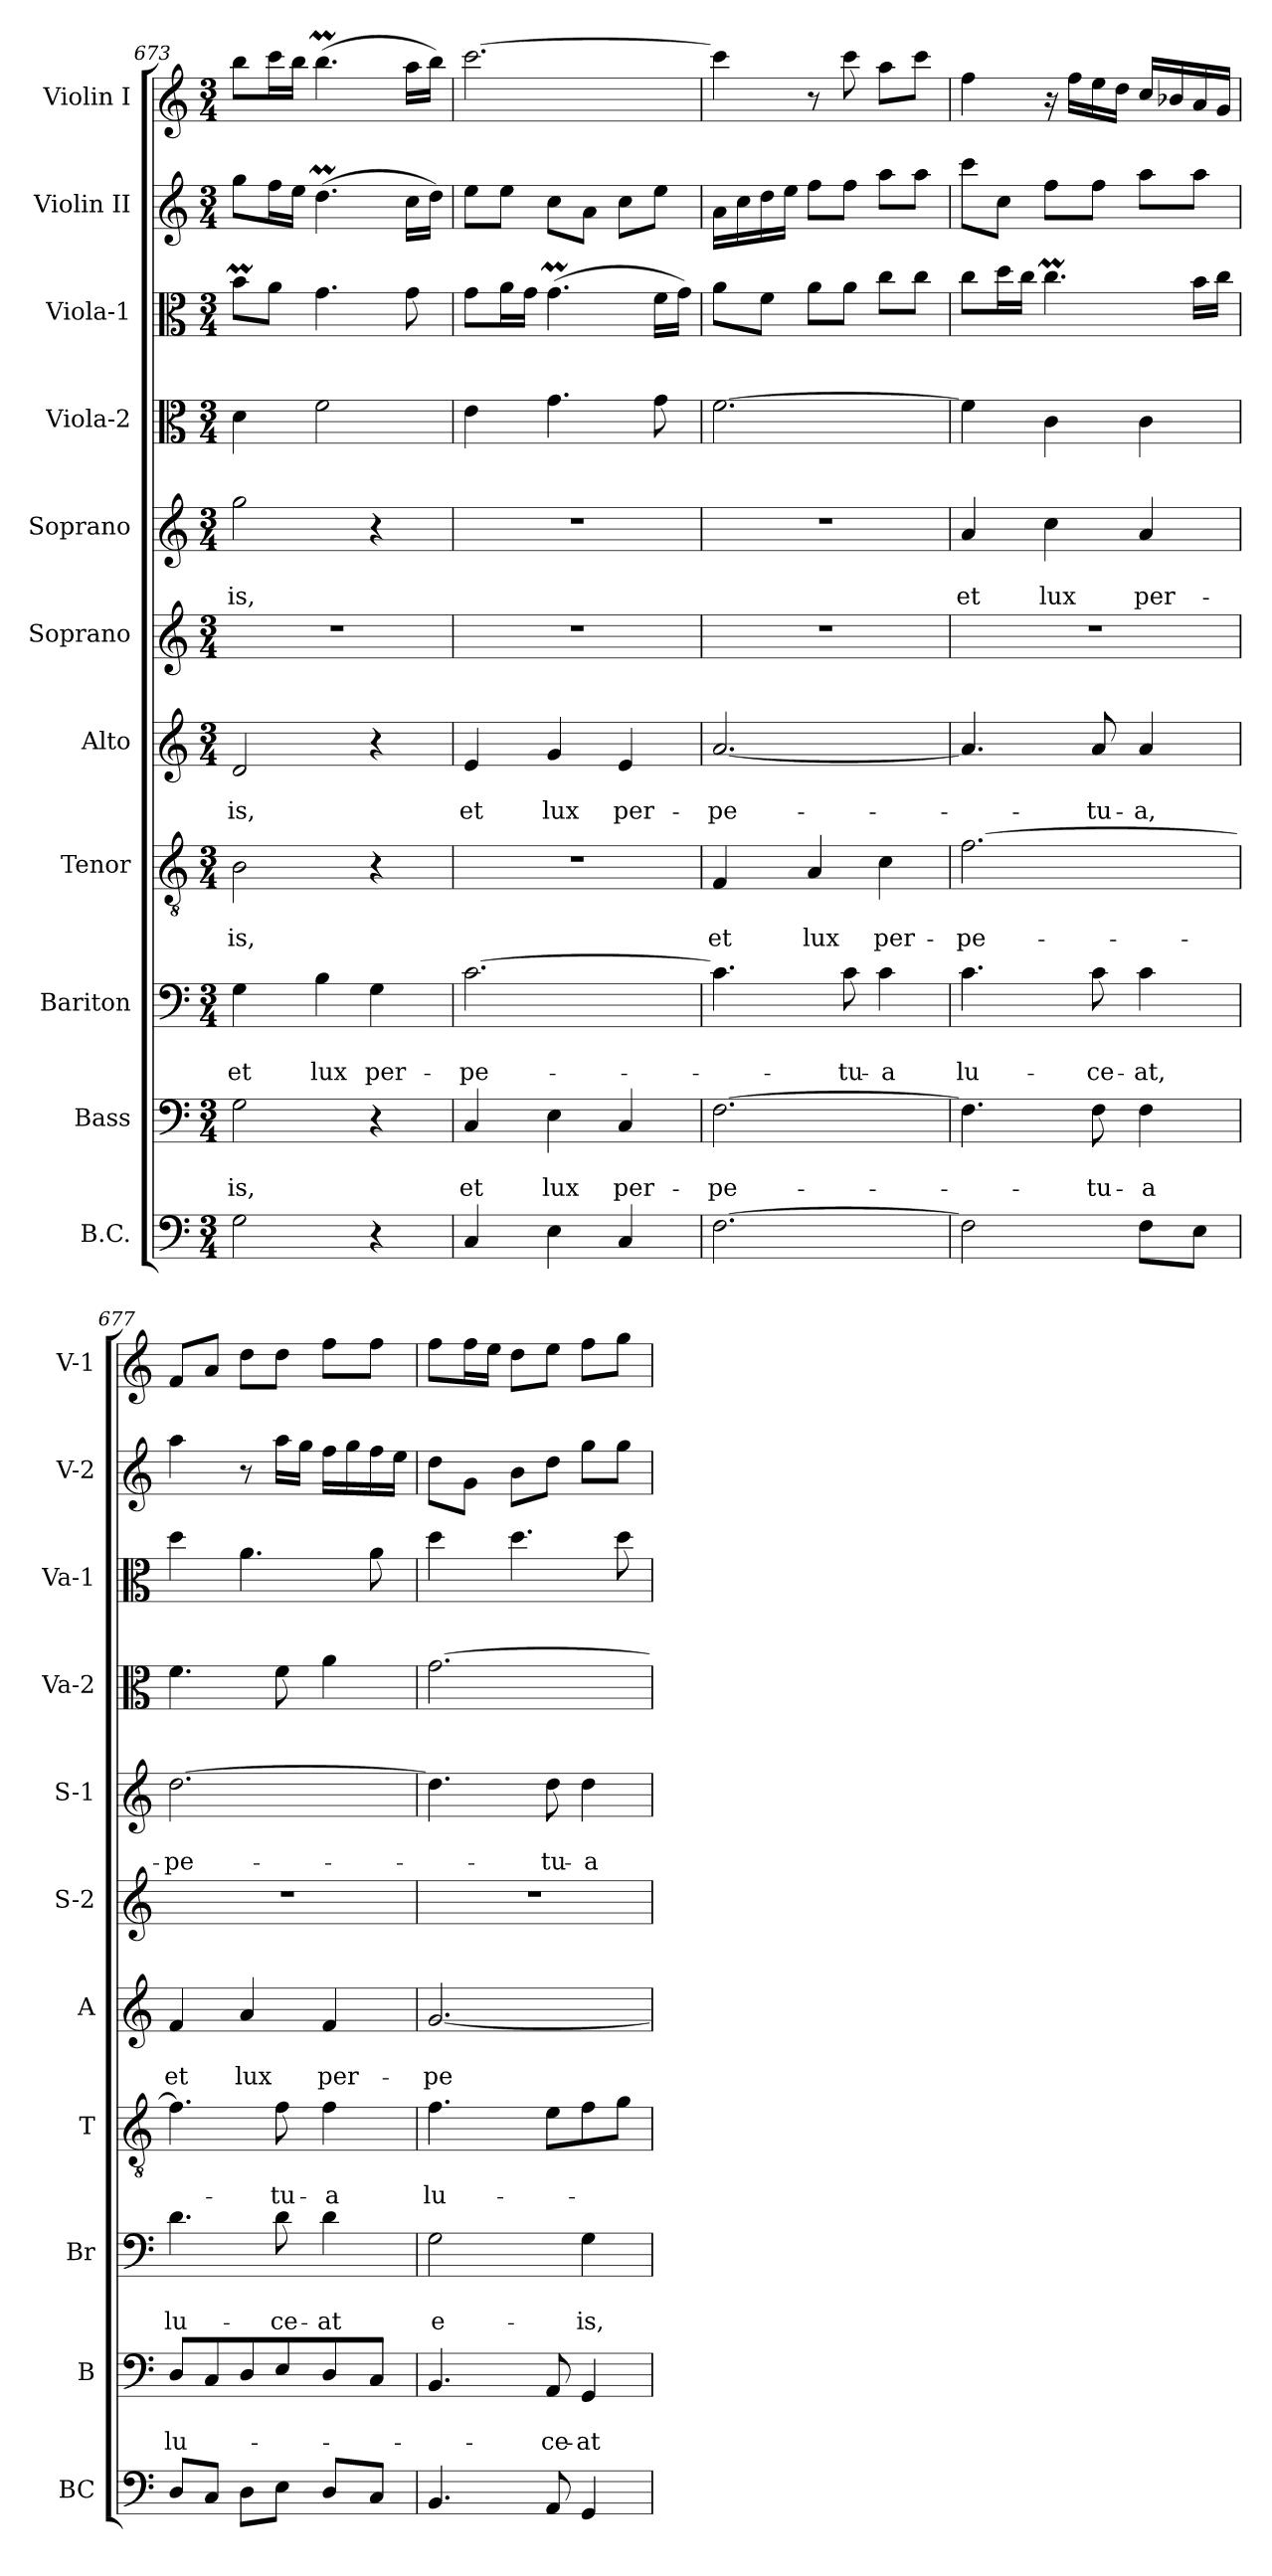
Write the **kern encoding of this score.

**kern	**kern	**text	**text	**kern	**text	**text	**kern	**text	**text	**kern	**text	**text	**kern	**kern	**text	**text	**kern	**kern	**kern	**kern
*part11	*part10	*part10	*part10	*part9	*part9	*part9	*part8	*part8	*part8	*part7	*part7	*part7	*part6	*part5	*part5	*part5	*part4	*part3	*part2	*part1
*staff11	*staff10	*staff10	*staff10	*staff9	*staff9	*staff9	*staff8	*staff8	*staff8	*staff7	*staff7	*staff7	*staff6	*staff5	*staff5	*staff5	*staff4	*staff3	*staff2	*staff1
*I"B.C.	*I"Bass	*	*	*I"Bariton	*	*	*I"Tenor	*	*	*I"Alto	*	*	*I"Soprano	*I"Soprano	*	*	*I"Viola-2	*I"Viola-1	*I"Violin II	*I"Violin I
*I'BC	*I'B	*	*	*I'Br	*	*	*I'T	*	*	*I'A	*	*	*I'S-2	*I'S-1	*	*	*I'Va-2	*I'Va-1	*I'V-2	*I'V-1
*clefF4	*clefF4	*	*	*clefF4	*	*	*clefGv2	*	*	*clefG2	*	*	*clefG2	*clefG2	*	*	*clefC3	*clefC3	*clefG2	*clefG2
*k[]	*k[]	*	*	*k[]	*	*	*k[]	*	*	*k[]	*	*	*k[]	*k[]	*	*	*k[]	*k[]	*k[]	*k[]
*C:	*C:	*	*	*C:	*	*	*C:	*	*	*C:	*	*	*C:	*C:	*	*	*C:	*C:	*C:	*C:
*M3/4	*M3/4	*	*	*M3/4	*	*	*M3/4	*	*	*M3/4	*	*	*M3/4	*M3/4	*	*	*M3/4	*M3/4	*M3/4	*M3/4
=673	=673	=673	=673	=673	=673	=673	=673	=673	=673	=673	=673	=673	=673	=673	=673	=673	=673	=673	=673	=673
!	!	!	!LO:LY:b	!	!	!LO:LY:b	!	!	!LO:LY:b	!	!	!LO:LY:b	!	!	!	!LO:LY:b	!	!	!	!
2G\	2G\	.	-is,	4G\	.	et	2B\	.	-is,	2d/	.	-is,	2.r	2gg\	.	-is,	4d\	8bm\L	8gg\L	8bb\L
.	.	.	.	.	.	.	.	.	.	.	.	.	.	.	.	.	.	8a\J	16ff\L	16ccc\L
.	.	.	.	.	.	.	.	.	.	.	.	.	.	.	.	.	.	.	16ee\JJ	16bb\JJ
!	!	!	!	!	!	!LO:LY:b	!	!	!	!	!	!	!	!	!	!	!	!	!	!
.	.	.	.	4B\	.	lux	.	.	.	.	.	.	.	.	.	.	2f\	4.g\	(>4.ddM\	(>4.bbm\
!	!	!	!	!	!	!LO:LY:b	!	!	!	!	!	!	!	!	!	!	!	!	!	!
4r	4r	.	.	4G\	.	per-	4r	.	.	4r	.	.	.	4r	.	.	.	.	.	.
.	.	.	.	.	.	.	.	.	.	.	.	.	.	.	.	.	.	8g\	16cc\LL	16aa\LL
.	.	.	.	.	.	.	.	.	.	.	.	.	.	.	.	.	.	.	16dd\JJ)	16bb\JJ)
=674	=674	=674	=674	=674	=674	=674	=674	=674	=674	=674	=674	=674	=674	=674	=674	=674	=674	=674	=674	=674
!	!	!	!LO:LY:b	!	!	!LO:LY:b	!	!	!	!	!	!LO:LY:b	!	!	!	!	!	!	!	!
4C/	4C/	.	et	[2.c\	.	-pe-	2.r	.	.	4e/	.	et	2.r	2.r	.	.	4e\	8g\L	8ee\L	[2.ccc\
.	.	.	.	.	.	.	.	.	.	.	.	.	.	.	.	.	.	16a\L	8ee\J	.
.	.	.	.	.	.	.	.	.	.	.	.	.	.	.	.	.	.	16g\JJ	.	.
!	!	!	!LO:LY:b	!	!	!	!	!	!	!	!	!LO:LY:b	!	!	!	!	!	!	!	!
4E\	4E\	.	lux	.	.	.	.	.	.	4g/	.	lux	.	.	.	.	4.g\	(>4.gM\	8cc\L	.
.	.	.	.	.	.	.	.	.	.	.	.	.	.	.	.	.	.	.	8a\J	.
!	!	!	!LO:LY:b	!	!	!	!	!	!	!	!	!LO:LY:b	!	!	!	!	!	!	!	!
4C/	4C/	.	per-	.	.	.	.	.	.	4e/	.	per-	.	.	.	.	.	.	8cc\L	.
.	.	.	.	.	.	.	.	.	.	.	.	.	.	.	.	.	8g\	16f\LL	8ee\J	.
.	.	.	.	.	.	.	.	.	.	.	.	.	.	.	.	.	.	16g\JJ)	.	.
=675	=675	=675	=675	=675	=675	=675	=675	=675	=675	=675	=675	=675	=675	=675	=675	=675	=675	=675	=675	=675
!	!	!	!LO:LY:b	!	!	!	!	!	!LO:LY:b	!	!	!LO:LY:b	!	!	!	!	!	!	!	!
[2.F\	[2.F\	.	-pe-	4.c\]	.	.	4F/	.	et	[2.a/	.	-pe-	2.r	2.r	.	.	[2.f\	8a\L	16a\LL	4ccc\]
.	.	.	.	.	.	.	.	.	.	.	.	.	.	.	.	.	.	.	16cc\	.
.	.	.	.	.	.	.	.	.	.	.	.	.	.	.	.	.	.	8f\J	16dd\	.
.	.	.	.	.	.	.	.	.	.	.	.	.	.	.	.	.	.	.	16ee\JJ	.
!	!	!	!	!	!	!	!	!	!LO:LY:b	!	!	!	!	!	!	!	!	!	!	!
.	.	.	.	.	.	.	4A/	.	lux	.	.	.	.	.	.	.	.	8a\L	8ff\L	8r
!	!	!	!	!	!	!LO:LY:b	!	!	!	!	!	!	!	!	!	!	!	!	!	!
.	.	.	.	8c\	.	-tu-	.	.	.	.	.	.	.	.	.	.	.	8a\J	8ff\J	8ccc\
!	!	!	!	!	!	!LO:LY:b	!	!	!LO:LY:b	!	!	!	!	!	!	!	!	!	!	!
.	.	.	.	4c\	.	-a	4c\	.	per-	.	.	.	.	.	.	.	.	8cc\L	8aa\L	8aa\L
.	.	.	.	.	.	.	.	.	.	.	.	.	.	.	.	.	.	8cc\J	8aa\J	8ccc\J
=676	=676	=676	=676	=676	=676	=676	=676	=676	=676	=676	=676	=676	=676	=676	=676	=676	=676	=676	=676	=676
!	!	!	!	!	!	!LO:LY:b	!	!	!LO:LY:b	!	!	!	!	!	!	!LO:LY:b	!	!	!	!
2F\]	4.F\]	.	.	4.c\	.	lu-	[2.f\	.	-pe-	4.a/]	.	.	2.r	4a/	.	et	4f\]	8cc\L	8ccc\L	4ff\
.	.	.	.	.	.	.	.	.	.	.	.	.	.	.	.	.	.	16dd\L	8cc\J	.
.	.	.	.	.	.	.	.	.	.	.	.	.	.	.	.	.	.	16cc\JJ	.	.
!	!	!	!	!	!	!	!	!	!	!	!	!	!	!	!	!LO:LY:b	!	!	!	!
.	.	.	.	.	.	.	.	.	.	.	.	.	.	4cc\	.	lux	4c\	4.ccM\	8ff\L	16r
.	.	.	.	.	.	.	.	.	.	.	.	.	.	.	.	.	.	.	.	16ff\LL
!	!	!	!LO:LY:b	!	!	!LO:LY:b	!	!	!	!	!	!LO:LY:b	!	!	!	!	!	!	!	!
.	8F\	.	-tu-	8c\	.	-ce-	.	.	.	8a/	.	-tu-	.	.	.	.	.	.	8ff\J	16ee\
.	.	.	.	.	.	.	.	.	.	.	.	.	.	.	.	.	.	.	.	16dd\JJ
!	!	!	!LO:LY:b	!	!	!LO:LY:b	!	!	!	!	!	!LO:LY:b	!	!	!	!LO:LY:b	!	!	!	!
8F\L	4F\	.	-a	4c\	.	-at,	.	.	.	4a/	.	-a,	.	4a/	.	per-	4c\	.	8aa\L	16cc/LL
.	.	.	.	.	.	.	.	.	.	.	.	.	.	.	.	.	.	.	.	16b-X/
8E\J	.	.	.	.	.	.	.	.	.	.	.	.	.	.	.	.	.	16b\LL	8aa\J	16a/
.	.	.	.	.	.	.	.	.	.	.	.	.	.	.	.	.	.	16cc\JJ	.	16g/JJ
!!LO:PB:g=z
=677	=677	=677	=677	=677	=677	=677	=677	=677	=677	=677	=677	=677	=677	=677	=677	=677	=677	=677	=677	=677
!	!	!	!LO:LY:b	!	!	!LO:LY:b	!	!	!	!	!	!LO:LY:b	!	!	!	!LO:LY:b	!	!	!	!
8D/L	8D/L	.	lu-	4.d\	.	lu-	4.f\]	.	.	4f/	.	et	2.r	[2.dd\	.	-pe-	4.f\	4dd\	4aa\	8f/L
8C/J	8C/	.	.	.	.	.	.	.	.	.	.	.	.	.	.	.	.	.	.	8a/J
!	!	!	!	!	!	!	!	!	!	!	!	!LO:LY:b	!	!	!	!	!	!	!	!
8D\L	8D/	.	.	.	.	.	.	.	.	4a/	.	lux	.	.	.	.	.	4.a\	8r	8dd\L
!	!	!	!	!	!	!LO:LY:b	!	!	!LO:LY:b	!	!	!	!	!	!	!	!	!	!	!
8E\J	8E/	.	.	8d\	.	-ce-	8f\	.	-tu-	.	.	.	.	.	.	.	8f\	.	16aa\LL	8dd\J
.	.	.	.	.	.	.	.	.	.	.	.	.	.	.	.	.	.	.	16gg\JJ	.
!	!	!	!	!	!	!LO:LY:b	!	!	!LO:LY:b	!	!	!LO:LY:b	!	!	!	!	!	!	!	!
8D/L	8D/	.	.	4d\	.	-at	4f\	.	-a	4f/	.	per-	.	.	.	.	4a\	.	16ff\LL	8ff\L
.	.	.	.	.	.	.	.	.	.	.	.	.	.	.	.	.	.	.	16gg\	.
8C/J	8C/J	.	.	.	.	.	.	.	.	.	.	.	.	.	.	.	.	8a\	16ff\	8ff\J
.	.	.	.	.	.	.	.	.	.	.	.	.	.	.	.	.	.	.	16ee\JJ	.
=678	=678	=678	=678	=678	=678	=678	=678	=678	=678	=678	=678	=678	=678	=678	=678	=678	=678	=678	=678	=678
!	!	!	!	!	!	!LO:LY:b	!	!	!LO:LY:b	!	!	!LO:LY:b	!	!	!	!	!	!	!	!
4.BB/	4.BB/	.	.	2G\	.	e-	4.f\	.	lu-	[2.g/	.	-pe-	2.r	4.dd\]	.	.	[2.g\	4dd\	8dd\L	8ff\L
.	.	.	.	.	.	.	.	.	.	.	.	.	.	.	.	.	.	.	8g\J	16ff\L
.	.	.	.	.	.	.	.	.	.	.	.	.	.	.	.	.	.	.	.	16ee\JJ
.	.	.	.	.	.	.	.	.	.	.	.	.	.	.	.	.	.	4.dd\	8b\L	8dd\L
!	!	!	!LO:LY:b	!	!	!	!	!	!	!	!	!	!	!	!	!LO:LY:b	!	!	!	!
8AA/	8AA/	.	-ce-	.	.	.	8e\L	.	.	.	.	.	.	8dd\	.	-tu-	.	.	8dd\J	8ee\J
!	!	!	!LO:LY:b	!	!	!LO:LY:b	!	!	!	!	!	!	!	!	!	!LO:LY:b	!	!	!	!
4GG/	4GG/	.	-at	4G\	.	-is,	8f\	.	.	.	.	.	.	4dd\	.	-a	.	.	8gg\L	8ff\L
.	.	.	.	.	.	.	8g\J	.	.	.	.	.	.	.	.	.	.	8dd\	8gg\J	8gg\J
=	=	=	=	=	=	=	=	=	=	=	=	=	=	=	=	=	=	=	=	=
*-	*-	*-	*-	*-	*-	*-	*-	*-	*-	*-	*-	*-	*-	*-	*-	*-	*-	*-	*-	*-
